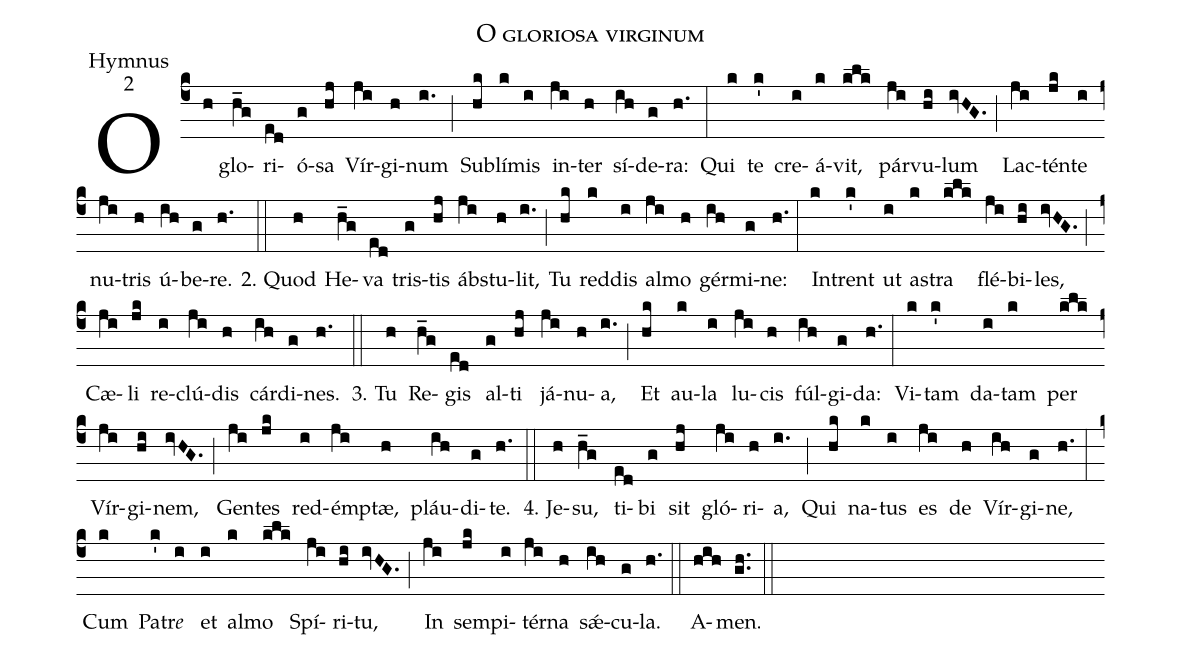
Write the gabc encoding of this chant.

name: O gloriosa virginum;
office-part: Hymnus;
mode: 2;
%%
(c4) O(h) glo(h_g)ri(ed)ó(g)sa(hj) Vír(ji)gi(h)num(i.) (;) Sub(hk)lí(k)mis(i) in(ji)ter(h) sí(ih)de(g)ra:(h.) (:)
Qui(k) te(k') cre(i)á(k)vit,(klk) pár(ji)vu(hi)lum(ivHG.) (;) Lac(ji)tén(jk)te(i) nu(ji)tris(h) ú(ih)be(g)re.(h.) (::)
2. Quod(h) He(h_g)va(ed) tris(g)tis(hj) ábs(ji)tu(h)lit,(i.) (;) Tu(hk) red(k)dis(i) al(ji)mo(h) gér(ih)mi(g)ne:(h.) (:)
In(k)trent(k') ut(i) as(k)tra(klk) flé(ji)bi(hi)les,(ivHG.) (;) Cæ(ji)li(jk) re(i)clú(ji)dis(h) cár(ih)di(g)nes.(h.) (::)
3. Tu(h) Re(h_g)gis(ed) al(g)ti(hj) já(ji)nu(h)a,(i.) (;) Et(hk) au(k)la(i) lu(ji)cis(h) fúl(ih)gi(g)da:(h.) (:)
Vi(k)tam(k') da(i)tam(k) per(klk) Vír(ji)gi(hi)nem,(ivHG.) (;) Gen(ji)tes(jk) red(i)émp(ji)tæ,(h) pláu(ih)di(g)te.(h.) (::)
4. Je(h)su,(h_g) ti(ed)bi(g) sit(hj) gló(ji)ri(h)a,(i.) (;) Qui(hk) na(k)tus(i) es(ji) de(h) Vír(ih)gi(g)ne,(h.) (:)
Cum(k) Pa(k')tr{<i>e</i>}(i) et(i) al(k)mo(klk) Spí(ji)ri(hi)tu,(ivHG.) (;) In(ji) sem(jk)pi(i)tér(ji)na(h) sǽ(ih)cu(g)la.(h.) (::)
A(hih)men.(gh..) (::)
